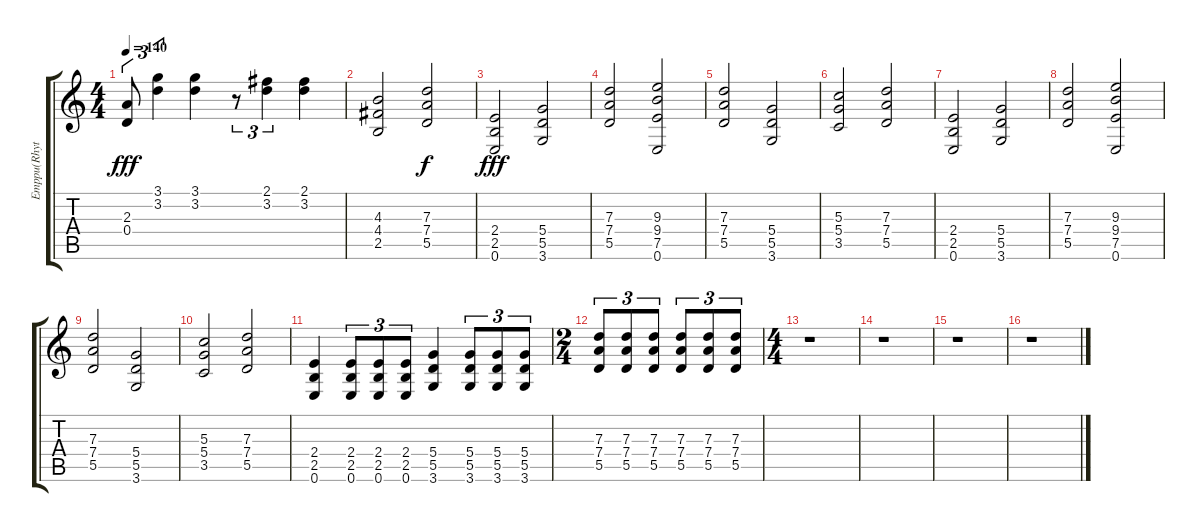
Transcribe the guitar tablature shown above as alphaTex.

\track ("Emppu(Rhytm Guitar)" "Emppu(Rhyt") {instrument distortionguitar}
\staff {score tabs}
\tuning (E4 B3 G3 D3 A2 E2) {hide}
\ts (4 4)
\tempo 140
\clef g2
\ks c
(2.3 0.4).8{tu (3 2) dy fff} (3.1 3.2).4{tu (3 2)} (3.1 3.2).4 r.8{tu (3 2)} (2.1 3.2).4{tu (3 2)} (2.1 3.2).4 |
(4.3 4.4 2.5).2 (7.3 7.4 5.5).2{dy f} |
(2.4 2.5 0.6).2{dy fff} (5.4 5.5 3.6).2 |
(7.3 7.4 5.5).2 (9.3 9.4 7.5 0.6).2 |
(7.3 7.4 5.5).2 (5.4 5.5 3.6).2 |
(5.3 5.4 3.5).2 (7.3 7.4 5.5).2 |
(2.4 2.5 0.6).2 (5.4 5.5 3.6).2 |
(7.3 7.4 5.5).2 (9.3 9.4 7.5 0.6).2 |
(7.3 7.4 5.5).2 (5.4 5.5 3.6).2 |
(5.3 5.4 3.5).2 (7.3 7.4 5.5).2 |
(2.4 2.5 0.6).4 (2.4 2.5 0.6).8{tu (3 2)} (2.4 2.5 0.6).8{tu (3 2)} (2.4 2.5 0.6).8{tu (3 2)} (5.4 5.5 3.6).4 (5.4 5.5 3.6).8{tu (3 2)} (5.4 5.5 3.6).8{tu (3 2)} (5.4 5.5 3.6).8{tu (3 2)} |
\ts (2 4)
(7.3 7.4 5.5).8{tu (3 2)} (7.3 7.4 5.5).8{tu (3 2)} (7.3 7.4 5.5).8{tu (3 2)} (7.3 7.4 5.5).8{tu (3 2)} (7.3 7.4 5.5).8{tu (3 2)} (7.3 7.4 5.5).8{tu (3 2)} |
\ts (4 4)
r.1 |
r.1 |
r.1 |
r.1
